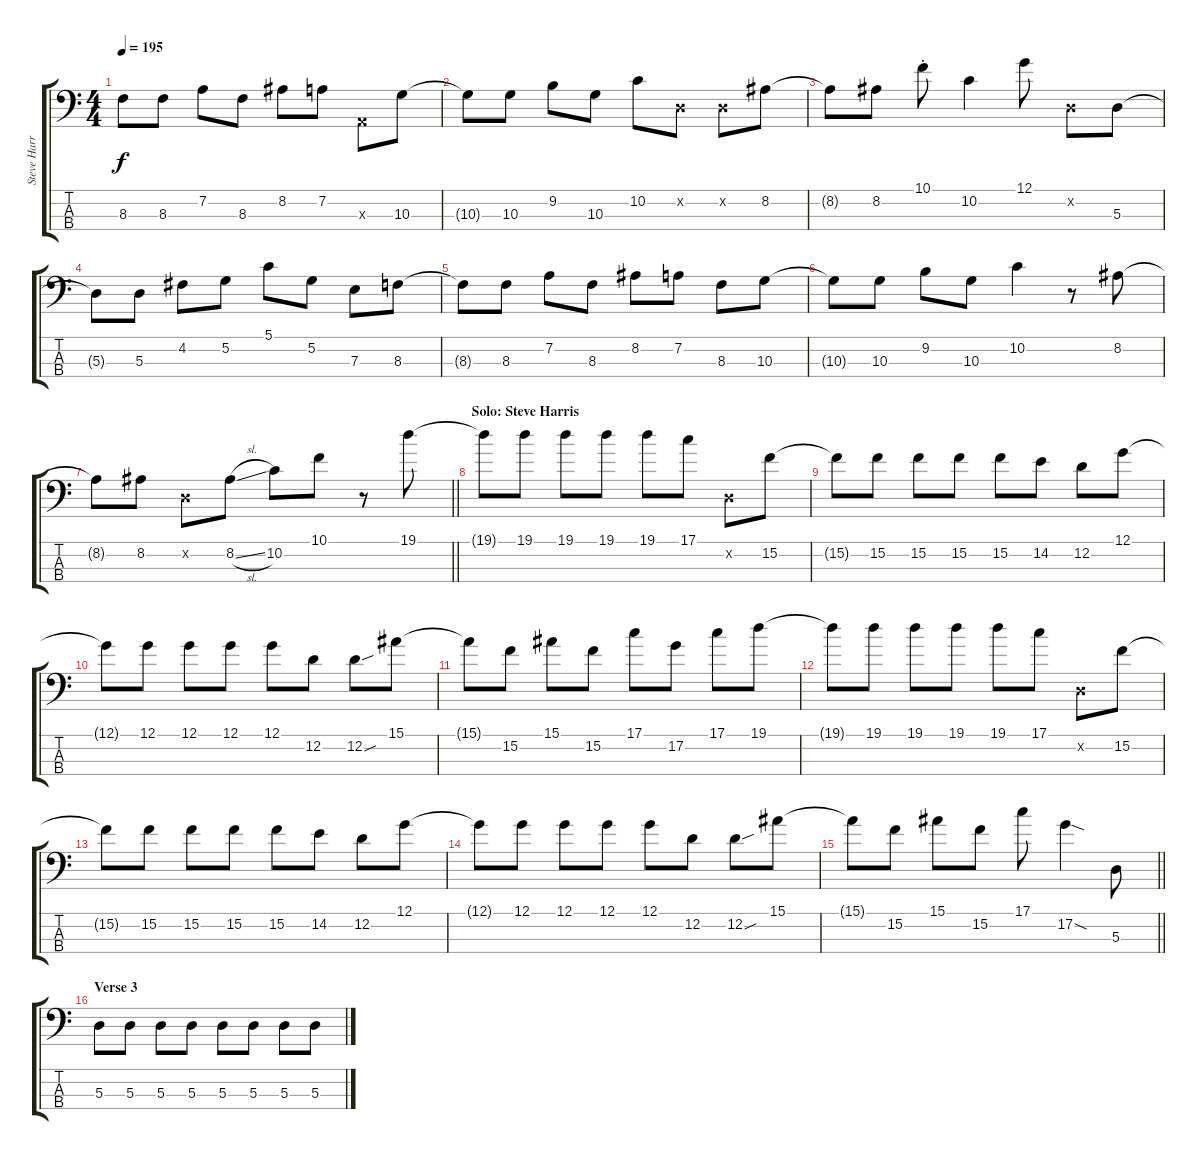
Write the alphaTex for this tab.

\track ("Steve Harris" "Steve Harr") {instrument electricbassfinger}
\staff {score tabs}
\tuning (G2 D2 A1 E1) {hide}
\ts (4 4)
\tempo 195
\clef f4
\ks c
8.3{t}.8{dy f} 8.3.8 7.2.8 8.3.8 8.2.8 7.2.8 0.3{x}.8 10.3.8 |
10.3{t}.8 10.3.8 9.2.8 10.3.8 10.2.8 0.2{x}.8 0.2{x}.8 8.2.8 |
8.2{t}.8 8.2.8 10.1{st}.8 10.2.4 12.1.8 0.2{x}.8 5.3.8 |
5.3{t}.8 5.3.8 4.2.8 5.2.8 5.1.8 5.2.8 7.3.8 8.3.8 |
8.3{t}.8 8.3.8 7.2.8 8.3.8 8.2.8 7.2.8 8.3.8 10.3.8 |
10.3{t}.8 10.3.8 9.2.8 10.3.8 10.2.4 r.8 8.2.8 |
\barLineRight lightlight
8.2{t}.8 8.2.8 0.2{x}.8 8.2{sl}.8 10.2.8 10.1.8 r.8 19.1.8 |
\section ("" "Solo: Steve Harris")
19.1{t}.8 19.1.8 19.1.8 19.1.8 19.1.8 17.1.8 0.2{x}.8 15.2.8 |
15.2{t}.8 15.2.8 15.2.8 15.2.8 15.2.8 14.2.8 12.2.8 12.1.8 |
12.1{t}.8 12.1.8 12.1.8 12.1.8 12.1.8 12.2.8 12.2{sou}.8 15.1.8 |
15.1{t}.8 15.2.8 15.1.8 15.2.8 17.1.8 17.2.8 17.1.8 19.1.8 |
19.1{t}.8 19.1.8 19.1.8 19.1.8 19.1.8 17.1.8 0.2{x}.8 15.2.8 |
15.2{t}.8 15.2.8 15.2.8 15.2.8 15.2.8 14.2.8 12.2.8 12.1.8 |
12.1{t}.8 12.1.8 12.1.8 12.1.8 12.1.8 12.2.8 12.2{sou}.8 15.1.8 |
\barLineRight lightlight
15.1{t}.8 15.2.8 15.1.8 15.2.8 17.1.8 17.2{sod}.4 5.3.8 |
\section ("" "Verse 3")
5.3.8 5.3.8 5.3.8 5.3.8 5.3.8 5.3.8 5.3.8 5.3.8
